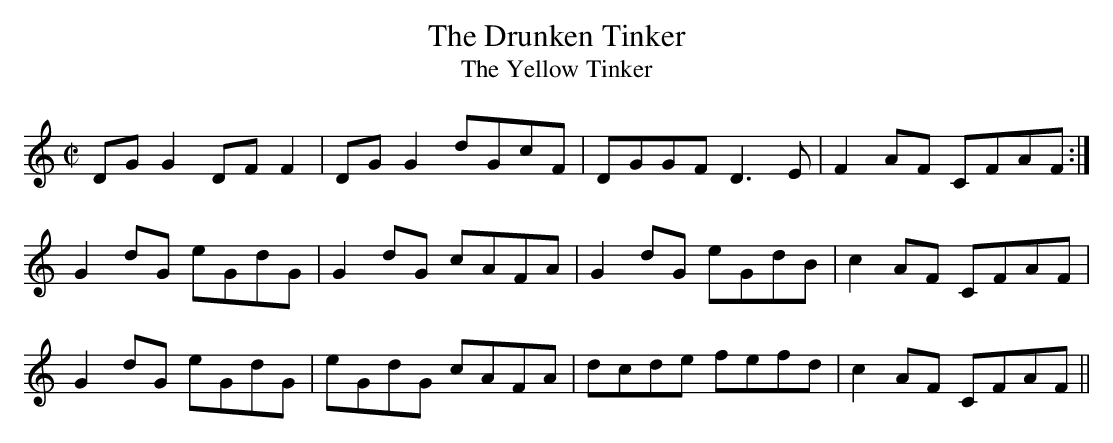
X:1
T:Drunken Tinker, The
T:Yellow Tinker, The
M:C|
K:Gmix
DGG2 DFF2|DGG2 dGcF|DGGF D3E|F2AF CFAF:|
G2dG eGdG|G2dG cAFA|G2dG eGdB|c2AF CFAF|
G2dG eGdG|eGdG cAFA|dcde fefd|c2AF CFAF||
